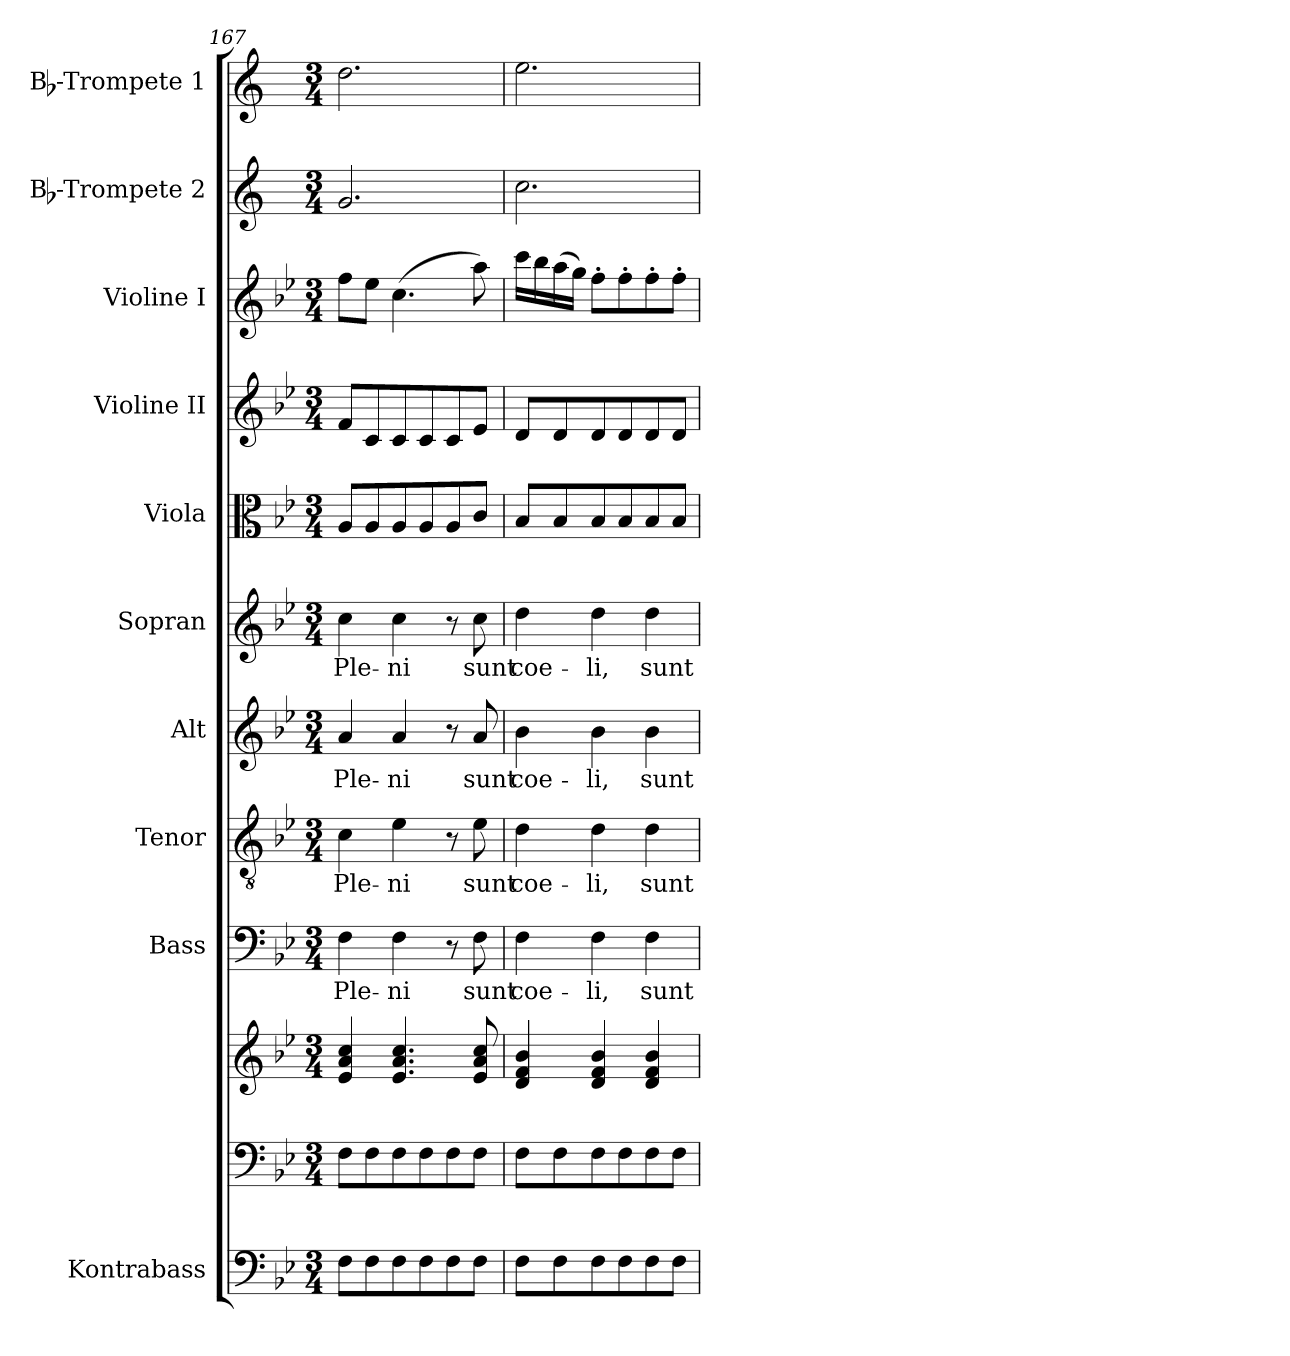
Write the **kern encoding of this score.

**kern	**kern	**kern	**kern	**text	**kern	**text	**kern	**text	**kern	**text	**kern	**kern	**kern	**kern	**kern
*part11	*part10	*part10	*part9	*part9	*part8	*part8	*part7	*part7	*part6	*part6	*part5	*part4	*part3	*part2	*part1
*staff12	*staff11	*staff10	*staff9	*staff9	*staff8	*staff8	*staff7	*staff7	*staff6	*staff6	*staff5	*staff4	*staff3	*staff2	*staff1
*I"Kontrabass	*	*	*I"Bass	*	*I"Tenor	*	*I"Alt	*	*I"Sopran	*	*I"Viola	*I"Violine II	*I"Violine I	*I"Bb-Trompete 2	*I"Bb-Trompete 1
*I'Kb.	*	*	*I'B.	*	*I'T.	*	*I'A.	*	*I'S.	*	*I'Vla.	*I'Vl. II	*I'Vl. I	*I'Bb Trp. 2	*I'Bb Trp. 1
*clefF4	*clefF4	*clefG2	*clefF4	*	*clefGv2	*	*clefG2	*	*clefG2	*	*clefC3	*clefG2	*clefG2	*clefG2	*clefG2
*ITrd7c12	*	*	*	*	*	*	*	*	*	*	*	*	*	*ITrd1c2	*ITrd1c2
*k[b-e-]	*k[b-e-]	*k[b-e-]	*k[b-e-]	*	*k[b-e-]	*	*k[b-e-]	*	*k[b-e-]	*	*k[b-e-]	*k[b-e-]	*k[b-e-]	*k[b-e-]	*k[b-e-]
*B-:	*B-:	*B-:	*B-:	*	*B-:	*	*B-:	*	*B-:	*	*B-:	*B-:	*B-:	*B-:	*B-:
*M3/4	*M3/4	*M3/4	*M3/4	*	*M3/4	*	*M3/4	*	*M3/4	*	*M3/4	*M3/4	*M3/4	*M3/4	*M3/4
=167	=167	=167	=167	=167	=167	=167	=167	=167	=167	=167	=167	=167	=167	=167	=167
!	!	!	!	!LO:LY:b	!	!LO:LY:b	!	!LO:LY:b	!	!LO:LY:b	!	!	!	!	!
8FF\L	8F\L	4e-/ 4a/ 4cc/	4F\	Ple-	4c\	Ple-	4a/	Ple-	4cc\	Ple-	8A/L	8f/L	8ff\L	2.f/	2.cc\
8FF\	8F\	.	.	.	.	.	.	.	.	.	8A/	8c/	8ee-\J	.	.
!	!	!	!	!LO:LY:b	!	!LO:LY:b	!	!LO:LY:b	!	!LO:LY:b	!	!	!	!	!
8FF\	8F\	4.e-/ 4.a/ 4.cc/	4F\	-ni	4e-\	-ni	4a/	-ni	4cc\	-ni	8A/	8c/	(>4.cc\	.	.
8FF\	8F\	.	.	.	.	.	.	.	.	.	8A/	8c/	.	.	.
8FF\	8F\	.	8r	.	8r	.	8r	.	8r	.	8A/	8c/	.	.	.
!	!	!	!	!LO:LY:b	!	!LO:LY:b	!	!LO:LY:b	!	!LO:LY:b	!	!	!	!	!
8FF\J	8F\J	8e-/ 8a/ 8cc/	8F\	sunt	8e-\	sunt	8a/	sunt	8cc\	sunt	8c/J	8e-/J	8aa\)	.	.
=168	=168	=168	=168	=168	=168	=168	=168	=168	=168	=168	=168	=168	=168	=168	=168
!	!	!	!	!LO:LY:b	!	!LO:LY:b	!	!LO:LY:b	!	!LO:LY:b	!	!	!	!	!
8FF\L	8F\L	4d/ 4f/ 4b-/	4F\	coe-	4d\	coe-	4b-\	coe-	4dd\	coe-	8B-/L	8d/L	16ccc\LL	2.b-\	2.dd\
.	.	.	.	.	.	.	.	.	.	.	.	.	16bb-\	.	.
8FF\	8F\	.	.	.	.	.	.	.	.	.	8B-/	8d/	(>16aa\	.	.
.	.	.	.	.	.	.	.	.	.	.	.	.	16gg\JJ)	.	.
!	!	!	!	!LO:LY:b	!	!LO:LY:b	!	!LO:LY:b	!	!LO:LY:b	!	!	!	!	!
8FF\	8F\	4d/ 4f/ 4b-/	4F\	-li,	4d\	-li,	4b-\	-li,	4dd\	-li,	8B-/	8d/	8ff'>\L	.	.
8FF\	8F\	.	.	.	.	.	.	.	.	.	8B-/	8d/	8ff'>\	.	.
!	!	!	!	!LO:LY:b	!	!LO:LY:b	!	!LO:LY:b	!	!LO:LY:b	!	!	!	!	!
8FF\	8F\	4d/ 4f/ 4b-/	4F\	sunt	4d\	sunt	4b-\	sunt	4dd\	sunt	8B-/	8d/	8ff'>\	.	.
8FF\J	8F\J	.	.	.	.	.	.	.	.	.	8B-/J	8d/J	8ff'>\J	.	.
=	=	=	=	=	=	=	=	=	=	=	=	=	=	=	=
*-	*-	*-	*-	*-	*-	*-	*-	*-	*-	*-	*-	*-	*-	*-	*-
